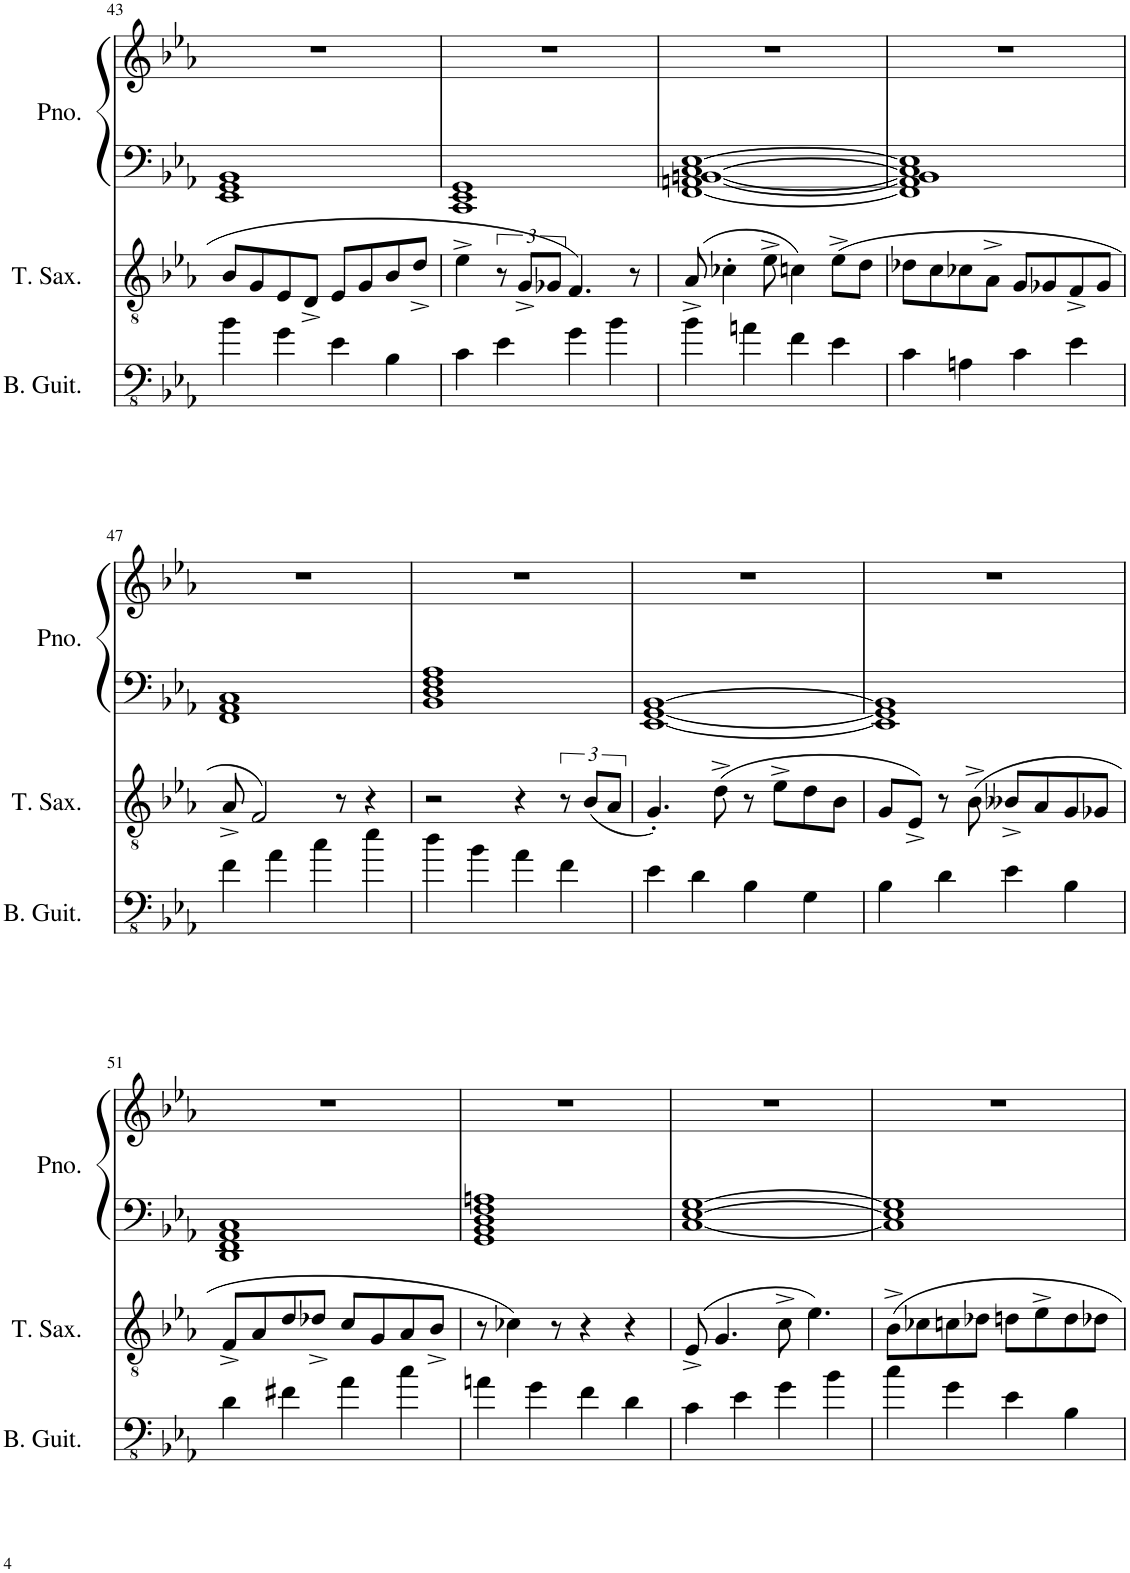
**kern	**kern	**kern	**kern
*part3	*part2	*part1	*part1
*staff4	*staff3	*staff2	*staff1
*I"Bass Guitar	*I"Tenor Saxophone	*I"Piano	*
*I'B. Guit.	*I'T. Sax.	*I'Pno.	*
!!LO:PB:g=z
*clefFv4	*clefGv2	*clefF4	*clefG2
*	*ITrd8c14	*	*
*k[b-e-a-]	*k[b-e-a-]	*k[b-e-a-]	*k[b-e-a-]
*M4/4	*M4/4	*M4/4	*M4/4
=43	=43	=43	=43
4B-\	8B-/L	1EE- 1GG 1BB-	1r
.	8G/	.	.
4G\	8E-/	.	.
.	8D^/J	.	.
4E-\	8E-/L	.	.
.	8G/	.	.
4BB-\	8B-/	.	.
.	8d^/J	.	.
=44	=44	=44	=44
4C\	4e-^\	1CC 1EE- 1GG	1r
4E-\	12r	.	.
.	12G^/L	.	.
.	12G-X/J	.	.
4G\	4.F/	.	.
4B-\	.	.	.
.	8r	.	.
=45	=45	=45	=45
4B-\	(8A-^/	[1FF [1AAn [1BBn [1C [1E-	1r
.	4c-X'\	.	.
4An\	.	.	.
.	8e-^\	.	.
4F\	4cn\)	.	.
4E-\	(8e-^\L	.	.
.	8d\J	.	.
=46	=46	=46	=46
4C\	8d-X\L	1FF] 1AA] 1BB] 1C] 1E-]	1r
.	8c\	.	.
4AAn\	8c-X\	.	.
.	8A-^\J	.	.
4C\	8G/L	.	.
.	8G-X/	.	.
4E-\	8F^/	.	.
.	8G-/J	.	.
!!LO:LB:g=z
=47	=47	=47	=47
4F\	8A-^/	1FF 1AA- 1C	1r
.	2F/)	.	.
4A-\	.	.	.
4c\	.	.	.
.	8r	.	.
4e-\	4r	.	.
=48	=48	=48	=48
4d\	2r	1BB- 1D 1F 1A-	1r
4B-\	.	.	.
4A-\	4r	.	.
4F\	12r	.	.
.	(12B-/L	.	.
.	12A-/J	.	.
=49	=49	=49	=49
4E-\	4.G'/)	[1EE- [1GG [1BB-	1r
4D\	.	.	.
.	(8d^\	.	.
4BB-\	8r	.	.
.	8e-^\L	.	.
4GG\	8d\	.	.
.	8B-\J	.	.
=50	=50	=50	=50
4BB-\	8G/L	1EE-] 1GG] 1BB-]	1r
.	8E-^/J)	.	.
4D\	8r	.	.
.	(8B-^\	.	.
4E-\	8B--X^/L	.	.
.	8A-/	.	.
4BB-\	8G/	.	.
.	8G-X/J	.	.
!!LO:LB:g=z
=51	=51	=51	=51
4D\	8F^/L	1DD 1FF 1AA- 1C	1r
.	8A-/	.	.
4F#X\	8d/	.	.
.	8d-X^/J	.	.
4A-\	8c/L	.	.
.	8G/	.	.
4c\	8A-/	.	.
.	8B-^/J	.	.
=52	=52	=52	=52
4An\	8r	1GG 1BB- 1D 1F 1An	1r
.	4c-X\)	.	.
4G\	.	.	.
.	8r	.	.
4F\	4r	.	.
4D\	4r	.	.
=53	=53	=53	=53
4C\	(8E-^/	[1C [1E- [1G	1r
.	4.G/	.	.
4E-\	.	.	.
4G\	8c^\	.	.
.	4.e-\)	.	.
4B-\	.	.	.
=54	=54	=54	=54
4c\	8B-^\L	1C] 1E-] 1G]	1r
.	8c-X\	.	.
4G\	8cn\	.	.
.	8d-X\J	.	.
4E-\	8dn\L	.	.
.	8e-^\	.	.
4BB-\	8d\	.	.
.	8d-X\J	.	.
=	=	=	=
*-	*-	*-	*-
